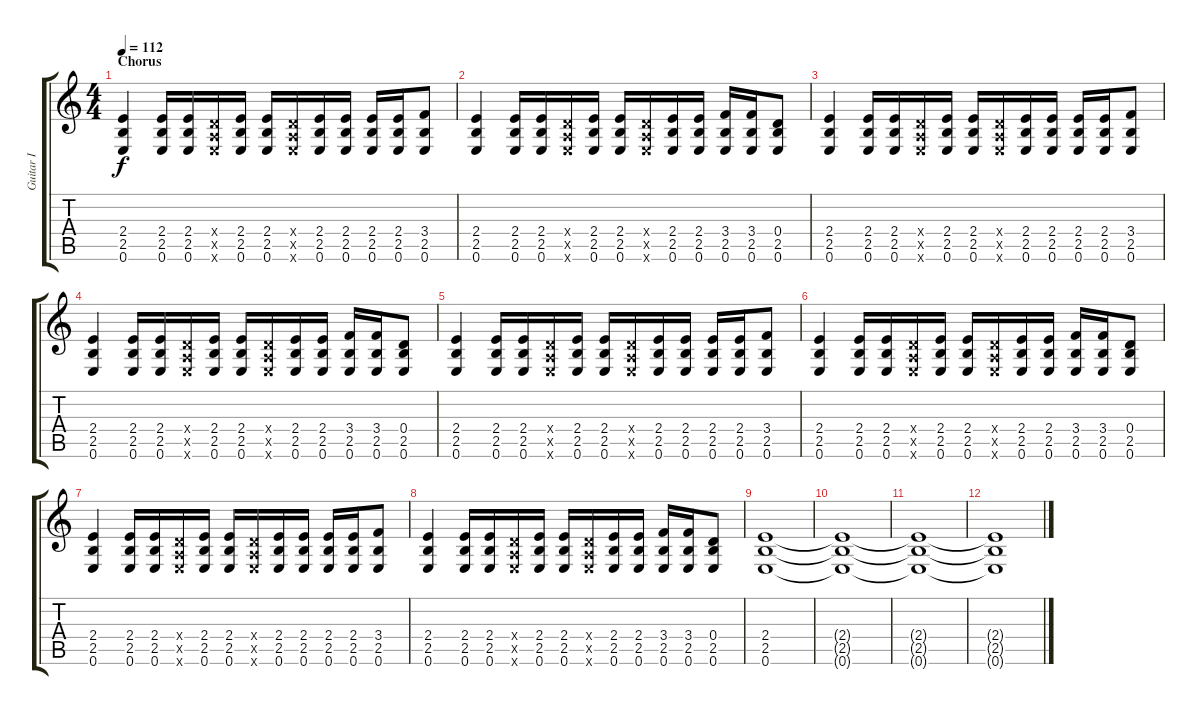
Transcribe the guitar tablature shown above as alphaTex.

\track ("Guitar I" "Guitar I") {instrument distortionguitar}
\staff {score tabs}
\tuning (E4 B3 G3 D3 A2 E2) {hide}
\ts (4 4)
\section ("" "Chorus")
\tempo 112
\clef g2
\ks c
(2.4 2.5 0.6).4{dy f} (2.4 2.5 0.6).16 (2.4 2.5 0.6).16 (0.4{x} 0.5{x} 0.6{x}).16 (2.4 2.5 0.6).16 (2.4 2.5 0.6).16 (0.4{x} 0.5{x} 0.6{x}).16 (2.4 2.5 0.6).16 (2.4 2.5 0.6).16 (2.4 2.5 0.6).16 (2.4 2.5 0.6).16 (3.4 2.5 0.6).8 |
(2.4 2.5 0.6).4 (2.4 2.5 0.6).16 (2.4 2.5 0.6).16 (0.4{x} 0.5{x} 0.6{x}).16 (2.4 2.5 0.6).16 (2.4 2.5 0.6).16 (0.4{x} 0.5{x} 0.6{x}).16 (2.4 2.5 0.6).16 (2.4 2.5 0.6).16 (3.4 2.5 0.6).16 (3.4 2.5 0.6).16 (0.4 2.5 0.6).8 |
(2.4 2.5 0.6).4 (2.4 2.5 0.6).16 (2.4 2.5 0.6).16 (0.4{x} 0.5{x} 0.6{x}).16 (2.4 2.5 0.6).16 (2.4 2.5 0.6).16 (0.4{x} 0.5{x} 0.6{x}).16 (2.4 2.5 0.6).16 (2.4 2.5 0.6).16 (2.4 2.5 0.6).16 (2.4 2.5 0.6).16 (3.4 2.5 0.6).8 |
(2.4 2.5 0.6).4 (2.4 2.5 0.6).16 (2.4 2.5 0.6).16 (0.4{x} 0.5{x} 0.6{x}).16 (2.4 2.5 0.6).16 (2.4 2.5 0.6).16 (0.4{x} 0.5{x} 0.6{x}).16 (2.4 2.5 0.6).16 (2.4 2.5 0.6).16 (3.4 2.5 0.6).16 (3.4 2.5 0.6).16 (0.4 2.5 0.6).8 |
(2.4 2.5 0.6).4 (2.4 2.5 0.6).16 (2.4 2.5 0.6).16 (0.4{x} 0.5{x} 0.6{x}).16 (2.4 2.5 0.6).16 (2.4 2.5 0.6).16 (0.4{x} 0.5{x} 0.6{x}).16 (2.4 2.5 0.6).16 (2.4 2.5 0.6).16 (2.4 2.5 0.6).16 (2.4 2.5 0.6).16 (3.4 2.5 0.6).8 |
(2.4 2.5 0.6).4 (2.4 2.5 0.6).16 (2.4 2.5 0.6).16 (0.4{x} 0.5{x} 0.6{x}).16 (2.4 2.5 0.6).16 (2.4 2.5 0.6).16 (0.4{x} 0.5{x} 0.6{x}).16 (2.4 2.5 0.6).16 (2.4 2.5 0.6).16 (3.4 2.5 0.6).16 (3.4 2.5 0.6).16 (0.4 2.5 0.6).8 |
(2.4 2.5 0.6).4 (2.4 2.5 0.6).16 (2.4 2.5 0.6).16 (0.4{x} 0.5{x} 0.6{x}).16 (2.4 2.5 0.6).16 (2.4 2.5 0.6).16 (0.4{x} 0.5{x} 0.6{x}).16 (2.4 2.5 0.6).16 (2.4 2.5 0.6).16 (2.4 2.5 0.6).16 (2.4 2.5 0.6).16 (3.4 2.5 0.6).8 |
(2.4 2.5 0.6).4 (2.4 2.5 0.6).16 (2.4 2.5 0.6).16 (0.4{x} 0.5{x} 0.6{x}).16 (2.4 2.5 0.6).16 (2.4 2.5 0.6).16 (0.4{x} 0.5{x} 0.6{x}).16 (2.4 2.5 0.6).16 (2.4 2.5 0.6).16 (3.4 2.5 0.6).16 (3.4 2.5 0.6).16 (0.4 2.5 0.6).8 |
(2.4 2.5 0.6).1{volume 1} |
(2.4{t} 2.5{t} 0.6{t}).1 |
(2.4{t} 2.5{t} 0.6{t}).1 |
(2.4{t} 2.5{t} 0.6{t}).1
